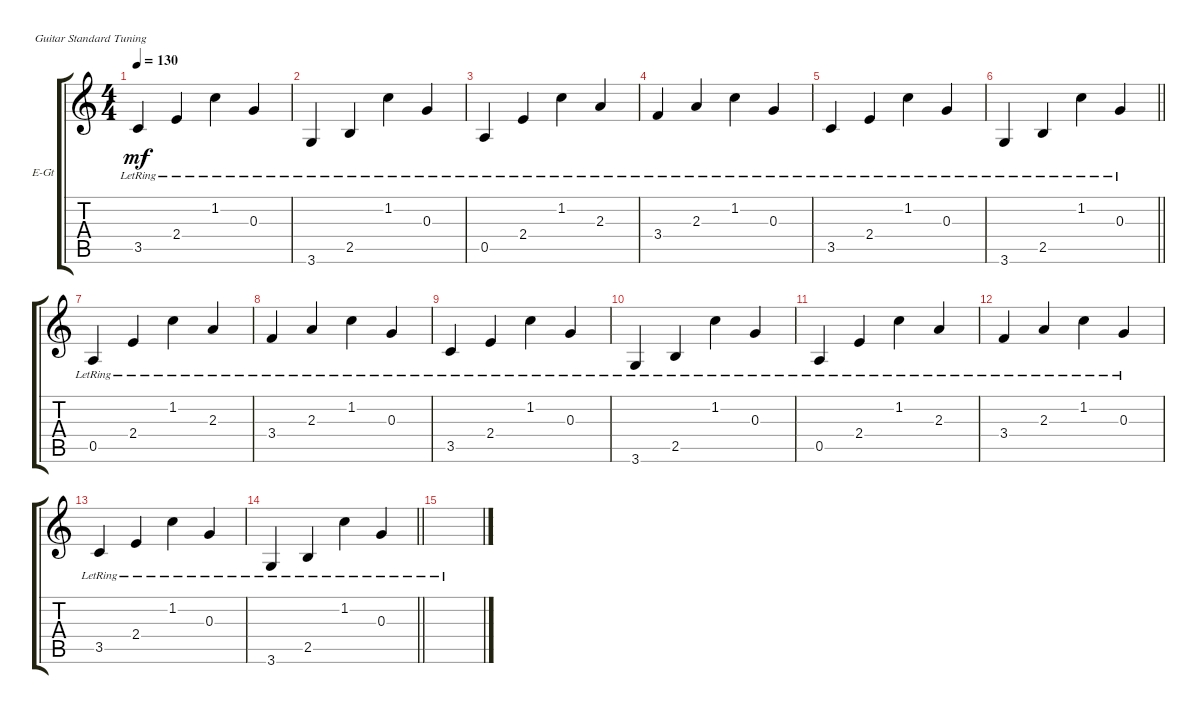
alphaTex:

\bracketExtendMode groupsimilarinstruments
\firstSystemTrackNameOrientation horizontal
\otherSystemsTrackNameOrientation horizontal
\track ("Clean Guitar" "E-Gt") {instrument electricguitarclean}
\staff {score tabs}
\tuning (E4 B3 G3 D3 A2 E2)
\ts (4 4)
\tempo 130
\clef g2
\scale
0.333333
\ks c
3.5{lr}.4{dy mf} 2.4{lr}.4 1.2{lr}.4 0.3{lr}.4 |
\scale
0.333333 3.6{lr}.4 2.5{lr}.4 1.2{lr}.4 0.3{lr}.4 |
\scale
0.333333 0.5{lr}.4 2.4{lr}.4 1.2{lr}.4 2.3{lr}.4 |
\scale
0.333333 3.4{lr}.4 2.3{lr}.4 1.2{lr}.4 0.3{lr}.4 |
\scale
0.333333 3.5{lr}.4 2.4{lr}.4 1.2{lr}.4 0.3{lr}.4 |
\scale
0.333333
\barLineRight lightlight
3.6{lr}.4 2.5{lr}.4 1.2{lr}.4 0.3{lr}.4 |
\scale
0.333333 0.5{lr}.4 2.4{lr}.4 1.2{lr}.4 2.3{lr}.4 |
\scale
0.333333 3.4{lr}.4 2.3{lr}.4 1.2{lr}.4 0.3{lr}.4 |
\scale
0.333333 3.5{lr}.4 2.4{lr}.4 1.2{lr}.4 0.3{lr}.4 |
\scale
0.333333 3.6{lr}.4 2.5{lr}.4 1.2{lr}.4 0.3{lr}.4 |
\scale
0.333333 0.5{lr}.4 2.4{lr}.4 1.2{lr}.4 2.3{lr}.4 |
\scale
0.333333 3.4{lr}.4 2.3{lr}.4 1.2{lr}.4 0.3{lr}.4 |
\scale
0.333333 3.5{lr}.4 2.4{lr}.4 1.2{lr}.4 0.3{lr}.4 |
\scale
0.333333
\barLineRight lightlight
3.6{lr}.4 2.5{lr}.4 1.2{lr}.4 0.3{lr}.4 |
\section ("" "")
\scale
0.333333 |
\scale
0.333333
